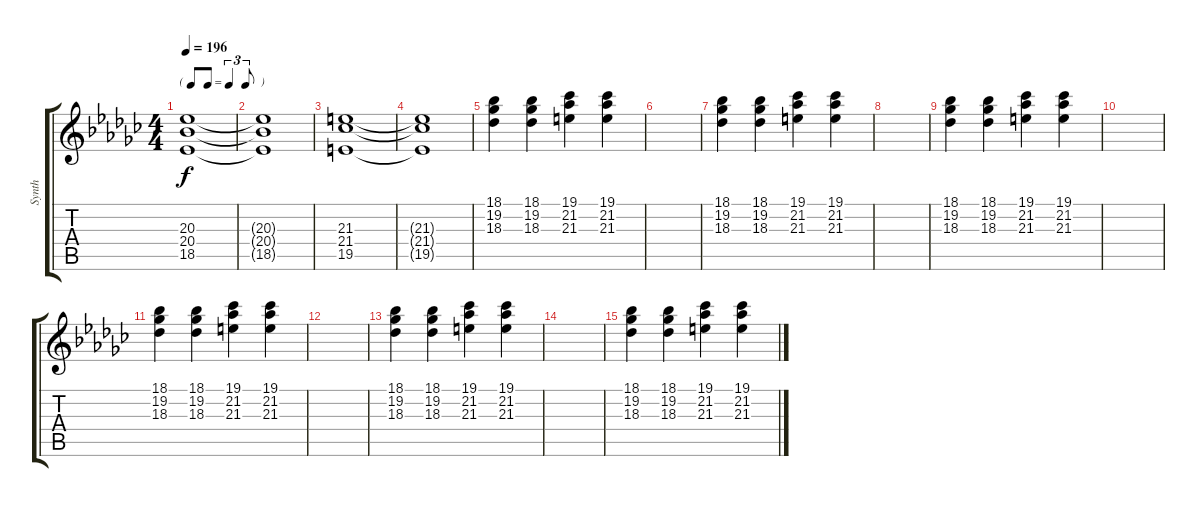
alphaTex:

\track ("Synth" "Synth") {instrument pad3polysynth}
\staff {score tabs}
\tuning (E4 B3 G3 D3 A2 E2) {hide}
\ts (4 4)
\tf triplet8th
\tempo 196
\clef g2
\ks gb
(20.3 20.4 18.5).1{dy f} |
(20.3{t} 20.4{t} 18.5{t}).1 |
(21.3 21.4 19.5).1 |
(21.3{t} 21.4{t} 19.5{t}).1 |
(18.1 19.2 18.3).4 (18.1 19.2 18.3).4 (19.1 21.2 21.3).4 (19.1 21.2 21.3).4 |
|
(18.1 19.2 18.3).4 (18.1 19.2 18.3).4 (19.1 21.2 21.3).4 (19.1 21.2 21.3).4 |
|
(18.1 19.2 18.3).4 (18.1 19.2 18.3).4 (19.1 21.2 21.3).4 (19.1 21.2 21.3).4 |
|
(18.1 19.2 18.3).4 (18.1 19.2 18.3).4 (19.1 21.2 21.3).4 (19.1 21.2 21.3).4 |
|
(18.1 19.2 18.3).4 (18.1 19.2 18.3).4 (19.1 21.2 21.3).4 (19.1 21.2 21.3).4 |
|
(18.1 19.2 18.3).4 (18.1 19.2 18.3).4 (19.1 21.2 21.3).4 (19.1 21.2 21.3).4
